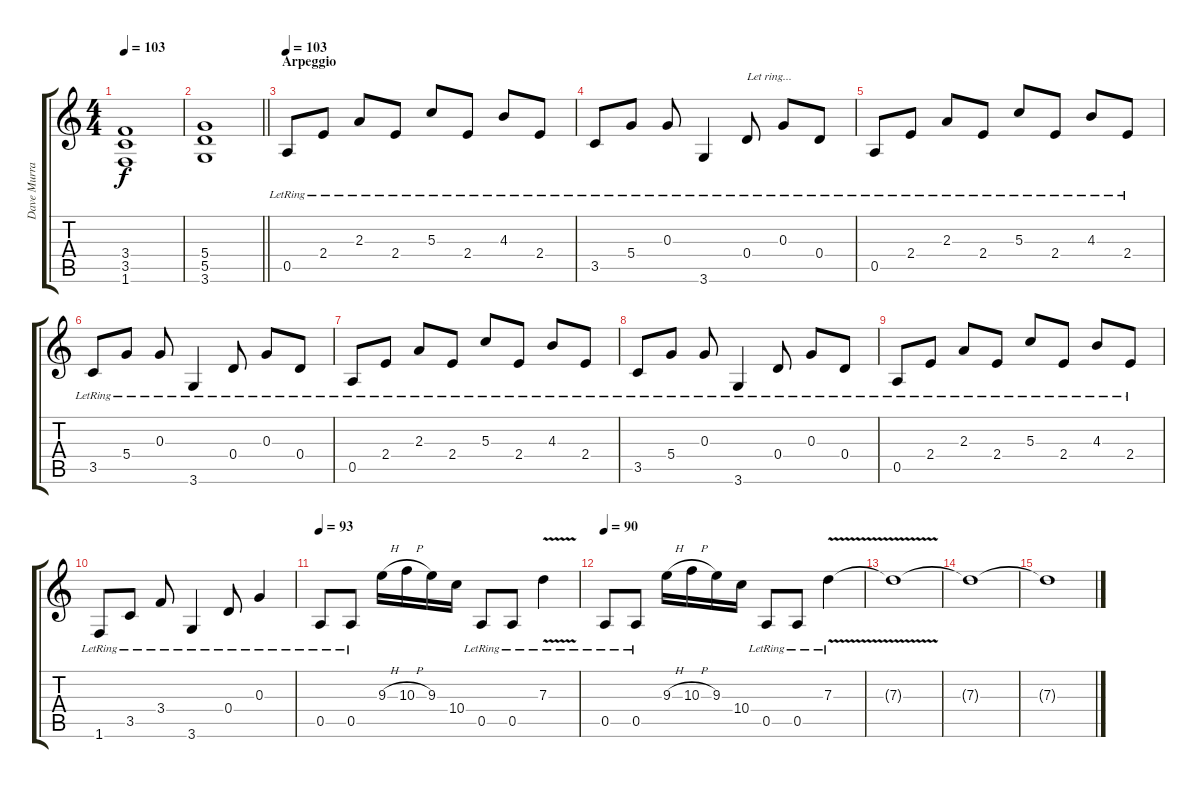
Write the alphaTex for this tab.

\track ("Dave Murray" "Dave Murra") {instrument distortionguitar}
\staff {score tabs}
\tuning (E4 B3 G3 D3 A2 E2) {hide}
\ts (4 4)
\tempo 103
\clef g2
\ks c
(3.4 3.5 1.6).1{dy f} |
\barLineRight lightlight
(5.4 5.5 3.6).1 |
\section ("" "Arpeggio")
\tempo 103
0.5{lr}.8{instrument electricguitarclean} 2.4{lr}.8 2.3{lr}.8 2.4{lr}.8 5.3{lr}.8 2.4{lr}.8 4.3{lr}.8 2.4{lr}.8 |
3.5{lr}.8 5.4{lr}.8 0.3{lr}.8 3.6{lr}.4 0.4{lr}.8{txt "Let ring..."} 0.3{lr}.8 0.4{lr}.8 |
0.5{lr}.8 2.4{lr}.8 2.3{lr}.8 2.4{lr}.8 5.3{lr}.8 2.4{lr}.8 4.3{lr}.8 2.4{lr}.8 |
3.5{lr}.8 5.4{lr}.8 0.3{lr}.8 3.6{lr}.4 0.4{lr}.8 0.3{lr}.8 0.4{lr}.8 |
0.5{lr}.8 2.4{lr}.8 2.3{lr}.8 2.4{lr}.8 5.3{lr}.8 2.4{lr}.8 4.3{lr}.8 2.4{lr}.8 |
3.5{lr}.8 5.4{lr}.8 0.3{lr}.8 3.6{lr}.4 0.4{lr}.8 0.3{lr}.8 0.4{lr}.8 |
0.5{lr}.8 2.4{lr}.8 2.3{lr}.8 2.4{lr}.8 5.3{lr}.8 2.4{lr}.8 4.3{lr}.8 2.4{lr}.8 |
1.6{lr}.8 3.5{lr}.8 3.4{lr}.8 3.6{lr}.4 0.4{lr}.8 0.3{lr}.4 |
\tempo 93
0.5{lr}.8 0.5{lr}.8 9.3{h}.16 10.3{h}.16 9.3.16 10.4.16 0.5{lr}.8 0.5{lr}.8 7.3{v lr}.4 |
\tempo 90
0.5{lr}.8 0.5{lr}.8 9.3{h}.16 10.3{h}.16 9.3.16 10.4.16 0.5{lr}.8 0.5{lr}.8 7.3{v lr}.4 |
7.3{t}.1 |
7.3{t}.1 |
7.3{t}.1
